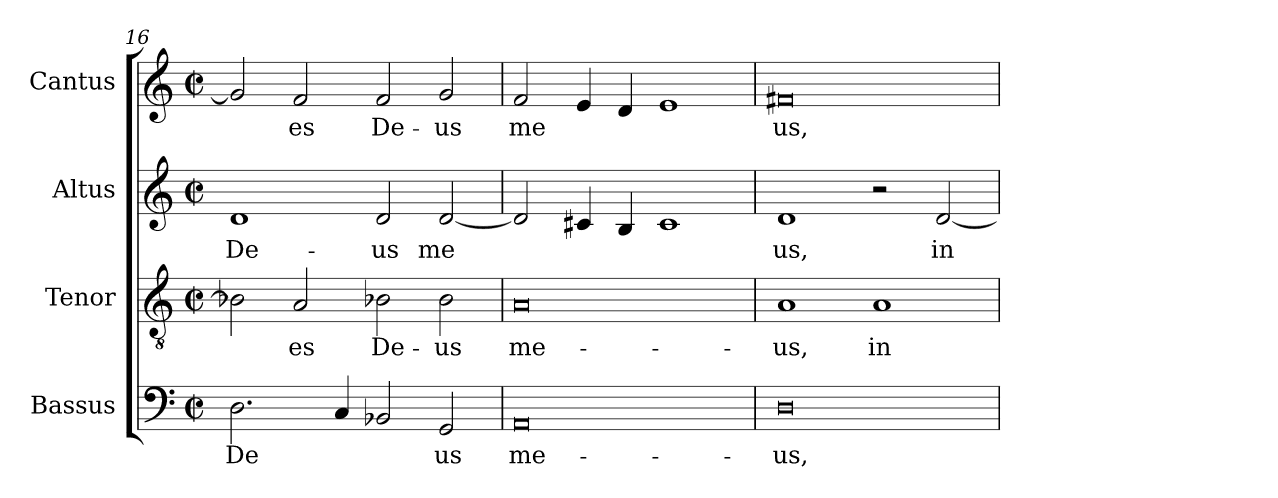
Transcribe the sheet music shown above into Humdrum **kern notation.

**kern	**text	**kern	**text	**kern	**text	**kern	**text
*part4	*part4	*part3	*part3	*part2	*part2	*part1	*part1
*staff4	*staff4	*staff3	*staff3	*staff2	*staff2	*staff1	*staff1
*I"Bassus	*	*I"Tenor	*	*I"Altus	*	*I"Cantus	*
!!LO:PB:g=z
*clefF4	*	*clefGv2	*	*clefG2	*	*clefG2	*
*k[]	*	*k[]	*	*k[]	*	*k[]	*
*C:	*	*C:	*	*C:	*	*C:	*
*M2/2	*	*M2/2	*	*M2/2	*	*M2/2	*
*met(c|)	*	*met(c|)	*	*met(c|)	*	*met(c|)	*
=16	=16	=16	=16	=16	=16	=16	=16
!	!LO:LY:b:cj	!	!LO:LY:b:cj	!	!LO:LY:b:cj	!	!LO:LY:b:cj
2.D\	De-	2B-X\]	.	1d	De-	2g/]	.
!	!	!	!LO:LY:b:cj	!	!	!	!LO:LY:b:cj
.	.	2A/	es	.	.	2f/	es
!	!LO:LY:b:cj	!	!	!	!	!	!
4C/	--	.	.	.	.	.	.
!	!LO:LY:b:cj	!	!LO:LY:b:cj	!	!LO:LY:b:cj	!	!LO:LY:b:cj
2BB-X/	--	2B-X\	De-	2d/	-us	2f/	De-
!	!LO:LY:b:cj	!	!LO:LY:b:cj	!	!LO:LY:b:cj	!	!LO:LY:b:cj
2GG/	-us	2B-\	-us	[<2d/	me-	2g/	-us
=17	=17	=17	=17	=17	=17	=17	=17
!	!LO:LY:b:cj	!	!LO:LY:b:cj	!	!LO:LY:b:cj	!	!LO:LY:b:cj
0AA	me-	0A	me-	2d/]	--	2f/	me-
!	!	!	!	!	!LO:LY:b:cj	!	!LO:LY:b:cj
.	.	.	.	4c#X/	--	4e/	--
!	!	!	!	!	!LO:LY:b:cj	!	!LO:LY:b:cj
.	.	.	.	4B/	--	4d/	--
!	!	!	!	!	!LO:LY:b:cj	!	!LO:LY:b:cj
.	.	.	.	1c#	--	1e	--
=18	=18	=18	=18	=18	=18	=18	=18
!	!LO:LY:b:cj	!	!LO:LY:b:cj	!	!LO:LY:b:cj	!	!LO:LY:b:cj
0D	-us,	1A	-us,	1d	-us,	0f#X	-us,
!	!	!	!LO:LY:b:cj	!	!	!	!
.	.	1A	in	2r	.	.	.
!	!	!	!	!	!LO:LY:b:cj	!	!
.	.	.	.	[<2d/	in	.	.
=	=	=	=	=	=	=	=
*-	*-	*-	*-	*-	*-	*-	*-
